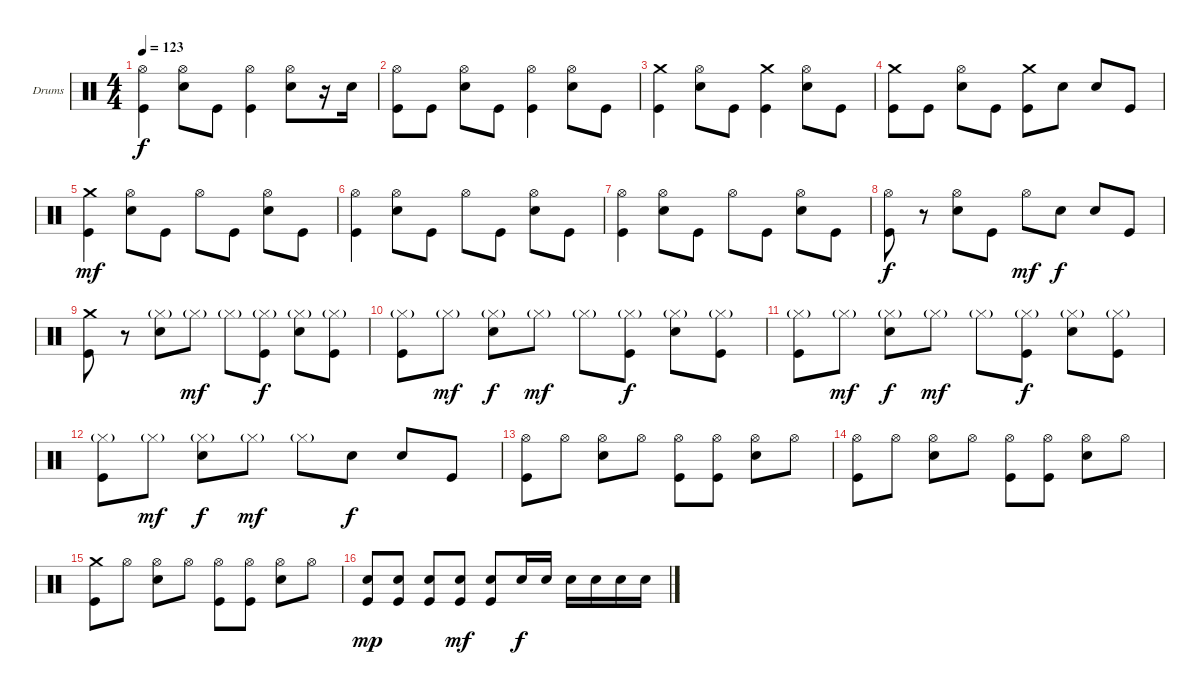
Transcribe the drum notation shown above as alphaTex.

\bracketExtendMode groupsimilarinstruments
\firstSystemTrackNameOrientation horizontal
\otherSystemsTrackNameOrientation horizontal
\track ("Drumkit" "Drums") {instrument percussion}
\staff {score}
\articulation defaults
\ts (4 4)
\tempo 123
\clef neutral
\ks c
("Hi-Hat (open)" "Kick (hit)").4{dy f} ("Hi-Hat (open)" "Snare (hit) 2").8 "Kick (hit)".8 ("Hi-Hat (open)" "Kick (hit)").4 ("Hi-Hat (open)" "Snare (hit) 2").8 r.16 "Snare (hit) 2".16 |
("Hi-Hat (open)" "Kick (hit)").8 "Kick (hit)".8 ("Hi-Hat (open)" "Snare (hit) 2").8 "Kick (hit)".8 ("Hi-Hat (open)" "Kick (hit)").4 ("Hi-Hat (open)" "Snare (hit) 2").8 "Kick (hit)".8 |
("Crash medium (hit)" "Kick (hit)").4 ("Hi-Hat (open)" "Snare (hit) 2").8 "Kick (hit)".8 ("Crash medium (hit)" "Kick (hit)").4 ("Hi-Hat (open)" "Snare (hit) 2").8 "Kick (hit)".8 |
("Crash medium (hit)" "Kick (hit)").8 "Kick (hit)".8 ("Hi-Hat (open)" "Snare (hit) 2").8 "Kick (hit)".8 ("Crash medium (hit)" "Kick (hit)").8 "Snare (hit) 2".8 "Snare (hit) 2".8 "Kick (hit)".8 |
("Crash medium (hit)" "Kick (hit)").4{dy mf} ("Hi-Hat (open)" "Snare (hit) 2").8 "Kick (hit)".8 "Hi-Hat (open)".8 "Kick (hit)".8 ("Hi-Hat (open)" "Snare (hit) 2").8 "Kick (hit)".8 |
("Hi-Hat (open)" "Kick (hit)").4 ("Hi-Hat (open)" "Snare (hit) 2").8 "Kick (hit)".8 "Hi-Hat (open)".8 "Kick (hit)".8 ("Hi-Hat (open)" "Snare (hit) 2").8 "Kick (hit)".8 |
("Hi-Hat (open)" "Kick (hit)").4 ("Hi-Hat (open)" "Snare (hit) 2").8 "Kick (hit)".8 "Hi-Hat (open)".8 "Kick (hit)".8 ("Hi-Hat (open)" "Snare (hit) 2").8 "Kick (hit)".8 |
("Hi-Hat (open)" "Kick (hit)").8{dy f} r.8 ("Hi-Hat (open)" "Snare (hit) 2").8 "Kick (hit)".8 "Hi-Hat (open)".8{dy mf} "Snare (hit) 2".8{dy f} "Snare (hit) 2".8 "Kick (hit)".8 |
("Crash medium (hit)" "Kick (hit)").8 r.8 ("Hi-Hat (closed)"{g} "Snare (hit) 2").8 "Hi-Hat (closed)"{g}.8{dy mf} "Hi-Hat (closed)"{g}.8 ("Hi-Hat (closed)"{g} "Kick (hit)").8{dy f} ("Hi-Hat (closed)"{g} "Snare (hit) 2").8 ("Hi-Hat (closed)"{g} "Kick (hit)").8 |
("Hi-Hat (closed)"{g} "Kick (hit)").8 "Hi-Hat (closed)"{g}.8{dy mf} ("Hi-Hat (closed)"{g} "Snare (hit) 2").8{dy f} "Hi-Hat (closed)"{g}.8{dy mf} "Hi-Hat (closed)"{g}.8 ("Hi-Hat (closed)"{g} "Kick (hit)").8{dy f} ("Hi-Hat (closed)"{g} "Snare (hit) 2").8 ("Hi-Hat (closed)"{g} "Kick (hit)").8 |
("Hi-Hat (closed)"{g} "Kick (hit)").8 "Hi-Hat (closed)"{g}.8{dy mf} ("Hi-Hat (closed)"{g} "Snare (hit) 2").8{dy f} "Hi-Hat (closed)"{g}.8{dy mf} "Hi-Hat (closed)"{g}.8 ("Hi-Hat (closed)"{g} "Kick (hit)").8{dy f} ("Hi-Hat (closed)"{g} "Snare (hit) 2").8 ("Hi-Hat (closed)"{g} "Kick (hit)").8 |
("Hi-Hat (closed)"{g} "Kick (hit)").8 "Hi-Hat (closed)"{g}.8{dy mf} ("Hi-Hat (closed)"{g} "Snare (hit) 2").8{dy f} "Hi-Hat (closed)"{g}.8{dy mf} "Hi-Hat (closed)"{g}.8 "Snare (hit) 2".8{dy f} "Snare (hit) 2".8 "Kick (hit)".8 |
("Hi-Hat (open)" "Kick (hit)").8 "Hi-Hat (open)".8 ("Hi-Hat (open)" "Snare (hit) 2").8 "Hi-Hat (open)".8 ("Hi-Hat (open)" "Kick (hit)").8 ("Hi-Hat (open)" "Kick (hit)").8 ("Hi-Hat (open)" "Snare (hit) 2").8 "Hi-Hat (open)".8 |
("Hi-Hat (open)" "Kick (hit)").8 "Hi-Hat (open)".8 ("Hi-Hat (open)" "Snare (hit) 2").8 "Hi-Hat (open)".8 ("Hi-Hat (open)" "Kick (hit)").8 ("Hi-Hat (open)" "Kick (hit)").8 ("Hi-Hat (open)" "Snare (hit) 2").8 "Hi-Hat (open)".8 |
("Crash medium (hit)" "Kick (hit)").8 "Hi-Hat (open)".8 ("Hi-Hat (open)" "Snare (hit) 2").8 "Hi-Hat (open)".8 ("Hi-Hat (open)" "Kick (hit)").8 ("Hi-Hat (open)" "Kick (hit)").8 ("Hi-Hat (open)" "Snare (hit) 2").8 "Hi-Hat (open)".8 |
("Snare (hit) 2" "Kick (hit)").8{dy mp} ("Snare (hit) 2" "Kick (hit)").8 ("Snare (hit) 2" "Kick (hit)").8 ("Snare (hit) 2" "Kick (hit)").8{dy mf} ("Snare (hit) 2" "Kick (hit)").8 "Snare (hit) 2".16{dy f} "Snare (hit) 2".16 "Snare (hit) 2".16 "Snare (hit) 2".16 "Snare (hit) 2".16 "Snare (hit) 2".16
